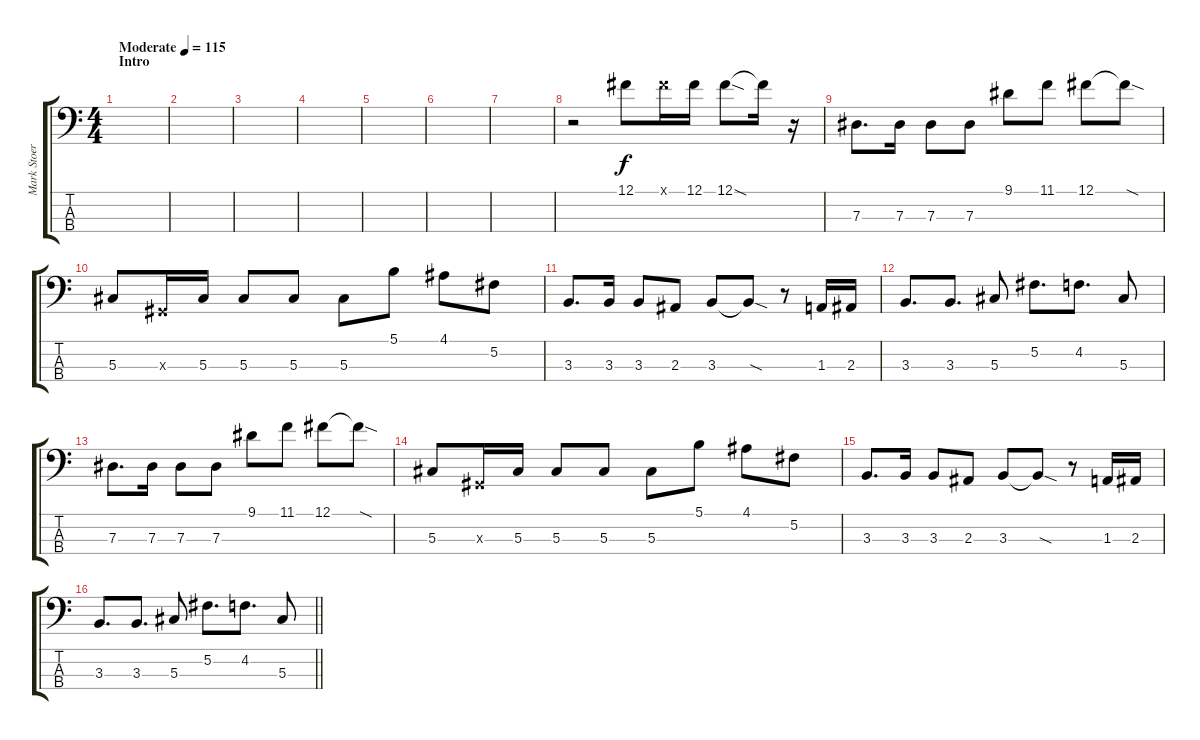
\track ("Mark Stoermer (Bass)" "Mark Stoer") {instrument electricbasspick}
\staff {score tabs}
\tuning (Gb2 Db2 Ab1 Eb1) {hide}
\ts (4 4)
\section ("" "Intro")
\tempo (115 "Moderate")
\clef f4
\ks c
|
|
|
|
|
|
|
r.2 12.1.8 12.1{x}.16 12.1.16 12.1{sod}.8 12.1{t}.16 r.16 |
7.3.8{d} 7.3.16 7.3.8 7.3.8 9.1.8 11.1.8 12.1.8 12.1{sod t}.8 |
5.3.8 0.3{x}.16 5.3.16 5.3.8 5.3.8 5.3.8 5.1.8 4.1.8 5.2.8 |
3.3.8{d} 3.3.16 3.3.8 2.3.8 3.3.8 3.3{sod t}.8 r.8 1.3.16 2.3.16 |
3.3.8{d} 3.3.8{d} 5.3.8 5.2.8{d} 4.2.8{d} 5.3.8 |
7.3.8{d} 7.3.16 7.3.8 7.3.8 9.1.8 11.1.8 12.1.8 12.1{sod t}.8 |
5.3.8 0.3{x}.16 5.3.16 5.3.8 5.3.8 5.3.8 5.1.8 4.1.8 5.2.8 |
3.3.8{d} 3.3.16 3.3.8 2.3.8 3.3.8 3.3{sod t}.8 r.8 1.3.16 2.3.16 |
\barLineRight lightlight
3.3.8{d} 3.3.8{d} 5.3.8 5.2.8{d} 4.2.8{d} 5.3.8
